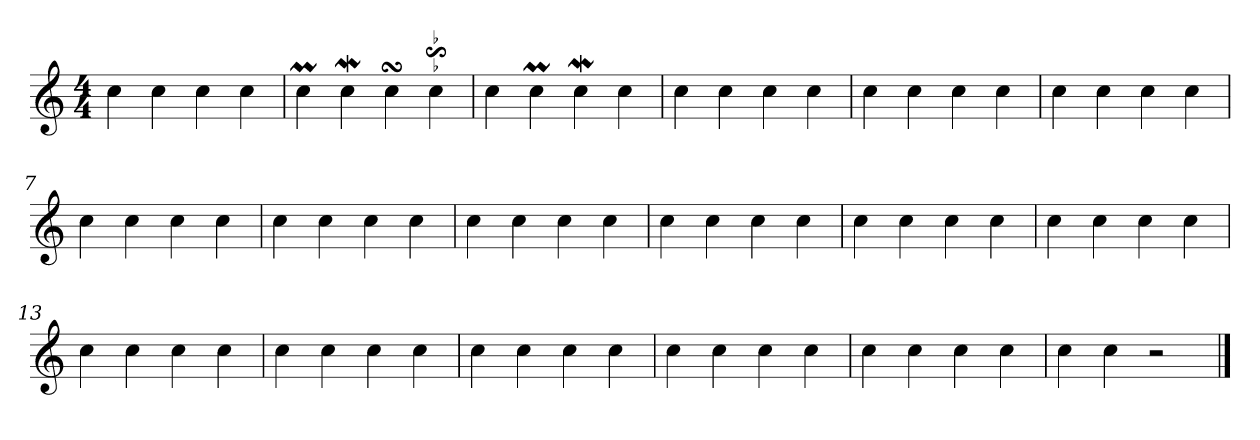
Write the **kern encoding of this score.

**kern
*part1
*staff1
!!LO:PB:g=z
*clefG2
*k[]
*C:
*M4/4
=1
4cci\
4cci\
4cci\
4cci\
=2
4ccMi\
4ccwi\
4ccsSSsi\
4ccs$Ssi\
=3
4cci\
4ccMi\
4ccwi\
4cci\
=4
4cci\
4cci\
4cci\
4cci\
=5
4cci\
4cci\
4cci\
4cci\
=6
4cci\
4cci\
4cci\
4cci\
!!LO:LB:g=z
=7
4cci\
4cci\
4cci\
4cci\
=8
4cci\
4cci\
4cci\
4cci\
=9
4cci\
4cci\
4cci\
4cci\
=10
4cci\
4cci\
4cci\
4cci\
=11
4cci\
4cci\
4cci\
4cci\
=12
4cci\
4cci\
4cci\
4cci\
!!LO:LB:g=z
=13
4cci\
4cci\
4cci\
4cci\
=14
4cci\
4cci\
4cci\
4cci\
=15
4cci\
4cci\
4cci\
4cci\
=16
4cci\
4cci\
4cci\
4cci\
=17
4cci\
4cci\
4cci\
4cci\
=18
4cci\
4cci\
2r
==
*-
